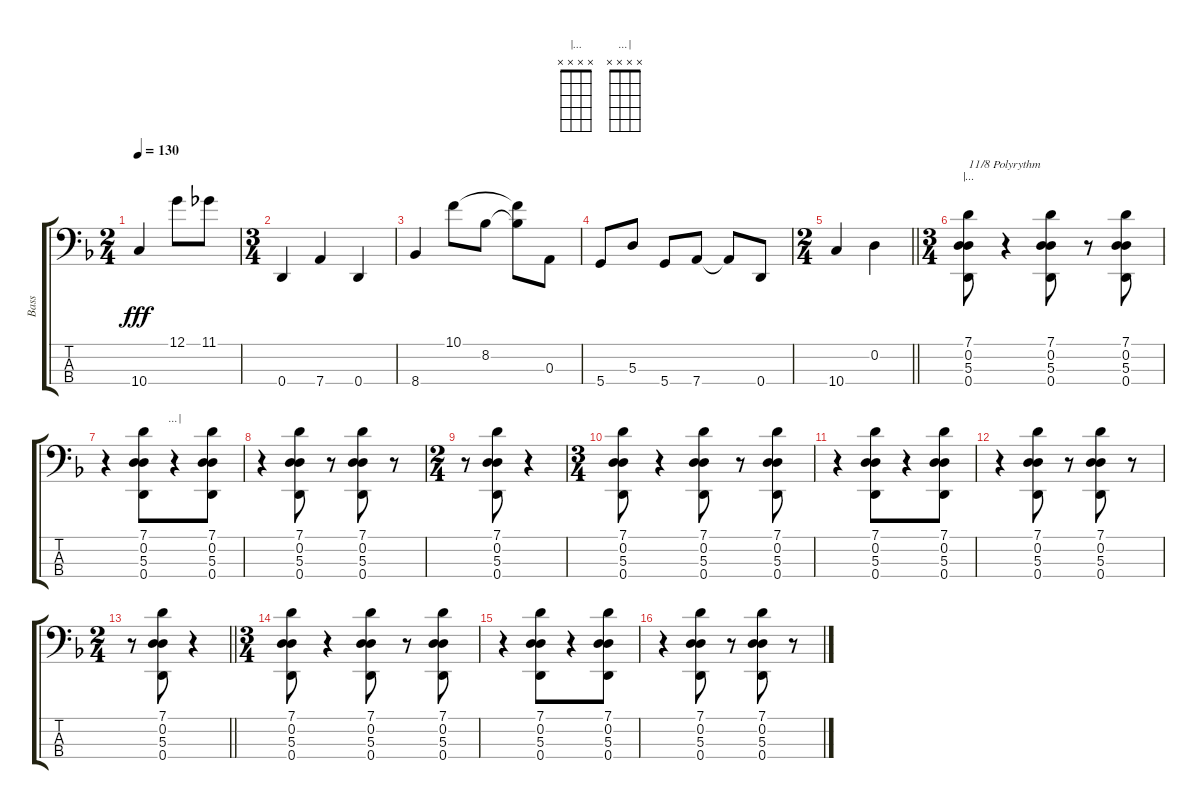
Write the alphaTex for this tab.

\track ("Bass" "Bass") {instrument electricbasspick}
\staff {score tabs}
\tuning (G2 D2 A1 D1) {hide}
\chord ("|..." x x x x)
\chord ("...|" x x x x)
\ts (2 4)
\tempo 130
\clef f4
\ks dminor
10.4.4{dy fff} 12.1.8 11.1.8 |
\ts (3 4)
0.4.4 7.4.4 0.4.4 |
8.4.4 10.1.8 8.2.8 (10.1{t} 8.2{t}).8 0.3.8 |
5.4.8 5.3.8 5.4.8 7.4.8 7.4{t}.8 0.4.8 |
\ts (2 4)
\barLineRight lightlight
10.4.4 0.2.4 |
\ts (3 4)
(7.1 0.2 5.3 0.4).8{ch "|..." txt "11/8 Polyrythm"} r.4 (7.1 0.2 5.3 0.4).8 r.8 (7.1 0.2 5.3 0.4).8 |
r.4 (7.1 0.2 5.3 0.4).8{beam merge} r.4{ch "...|"} (7.1 0.2 5.3 0.4).8 |
r.4 (7.1 0.2 5.3 0.4).8 r.8 (7.1 0.2 5.3 0.4).8{beam merge} r.8 |
\ts (2 4)
r.8 (7.1 0.2 5.3 0.4).8{beam merge} r.4 |
\ts (3 4)
(7.1 0.2 5.3 0.4).8 r.4 (7.1 0.2 5.3 0.4).8 r.8 (7.1 0.2 5.3 0.4).8 |
r.4 (7.1 0.2 5.3 0.4).8{beam merge} r.4 (7.1 0.2 5.3 0.4).8 |
r.4 (7.1 0.2 5.3 0.4).8 r.8 (7.1 0.2 5.3 0.4).8{beam merge} r.8 |
\ts (2 4)
\barLineRight lightlight
r.8 (7.1 0.2 5.3 0.4).8{beam merge} r.4 |
\ts (3 4)
(7.1 0.2 5.3 0.4).8 r.4 (7.1 0.2 5.3 0.4).8 r.8 (7.1 0.2 5.3 0.4).8 |
r.4 (7.1 0.2 5.3 0.4).8{beam merge} r.4 (7.1 0.2 5.3 0.4).8 |
r.4 (7.1 0.2 5.3 0.4).8 r.8 (7.1 0.2 5.3 0.4).8{beam merge} r.8
